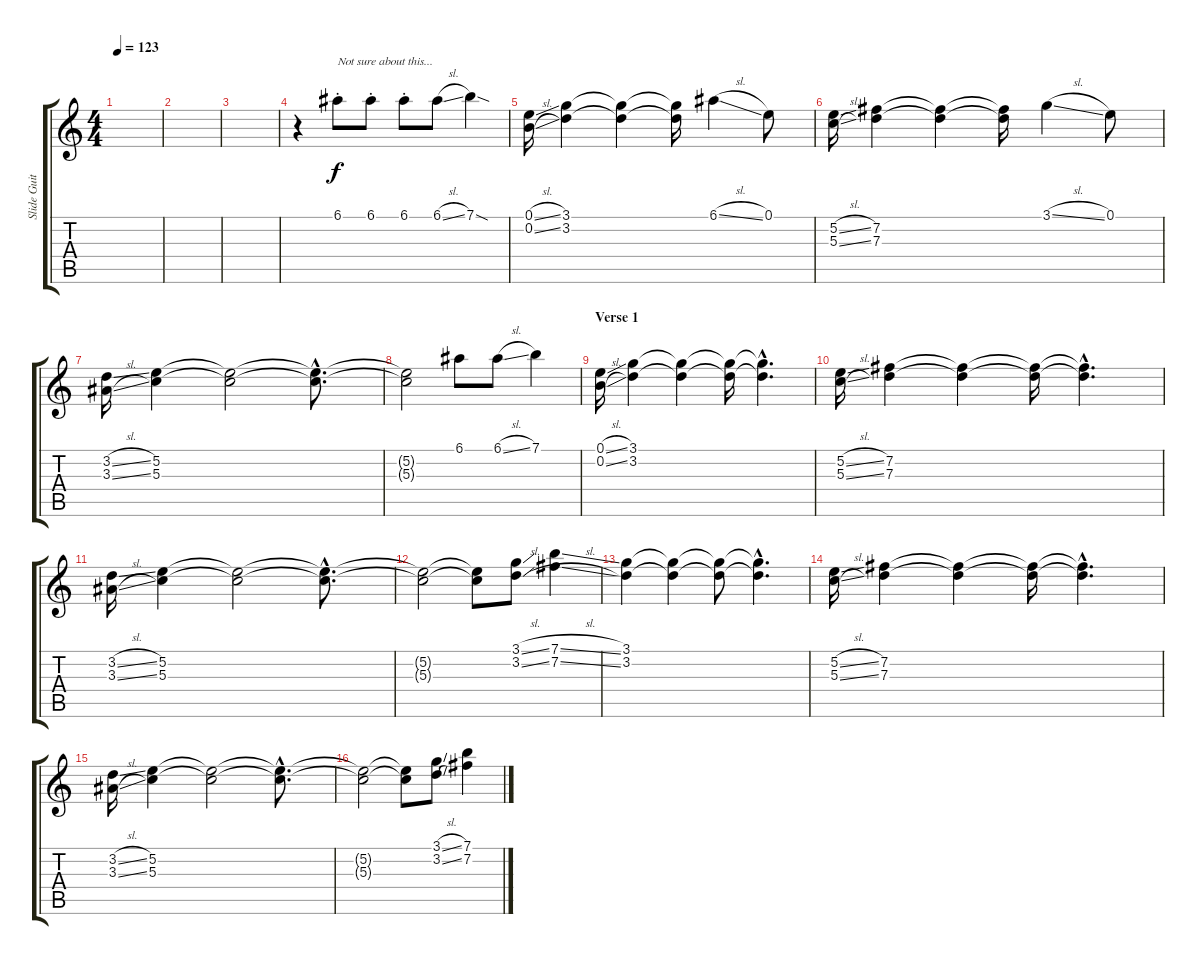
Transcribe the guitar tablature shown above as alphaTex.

\track ("Slide Guitar" "Slide Guit") {instrument distortionguitar}
\staff {score tabs}
\tuning (E4 B3 G3 D3 A2 E2) {hide}
\ts (4 4)
\tempo 123
\clef g2
\ks c
|
|
|
r.4 6.1{st}.8{txt "Not sure about this..."} 6.1{st}.8 6.1{st}.8 6.1{sl}.8 7.1{sod}.4 |
(0.1{sl} 0.2{sl}).16 (3.1 3.2).4 (3.1{t} 3.2{t}).4 (3.1{t} 3.2{t}).16 6.1{sl}.4 0.1.8 |
(5.2{sl} 5.3{sl}).16 (7.2 7.3).4 (7.2{t} 7.3{t}).4 (7.2{t} 7.3{t}).16 3.1{sl}.4 0.1.8 |
(3.2{sl} 3.3{sl}).16 (5.2 5.3).4 (5.2{t} 5.3{t}).2 (5.2{hac t} 5.3{hac t}).8{d} |
(5.2{t} 5.3{t}).2 6.1.8 6.1{sl}.8 7.1.4 |
\section ("" "Verse 1")
(0.1{sl} 0.2{sl}).16 (3.1 3.2).4 (3.1{t} 3.2{t}).4 (3.1{t} 3.2{t}).16 (3.1{hac t} 3.2{hac t}).4{d} |
(5.2{sl} 5.3{sl}).16 (7.2 7.3).4 (7.2{t} 7.3{t}).4 (7.2{t} 7.3{t}).16 (7.2{hac t} 7.3{hac t}).4{d} |
(3.2{sl} 3.3{sl}).16 (5.2 5.3).4 (5.2{t} 5.3{t}).2 (5.2{hac t} 5.3{hac t}).8{d} |
(5.2{t} 5.3{t}).2 (5.2{t} 5.3{t}).8 (3.1{sl} 3.2{sl}).8 (7.1{sl} 7.2{sl}).4 |
(3.1 3.2).4 (3.1{t} 3.2{t}).4 (3.1{t} 3.2{t}).8 (3.1{hac t} 3.2{hac t}).4{d} |
(5.2{sl} 5.3{sl}).16 (7.2 7.3).4 (7.2{t} 7.3{t}).4 (7.2{t} 7.3{t}).16 (7.2{hac t} 7.3{hac t}).4{d} |
(3.2{sl} 3.3{sl}).16 (5.2 5.3).4 (5.2{t} 5.3{t}).2 (5.2{hac t} 5.3{hac t}).8{d} |
(5.2{t} 5.3{t}).2 (5.2{t} 5.3{t}).8 (3.1{sl} 3.2{sl}).8 (7.1{sl} 7.2{sl}).4
